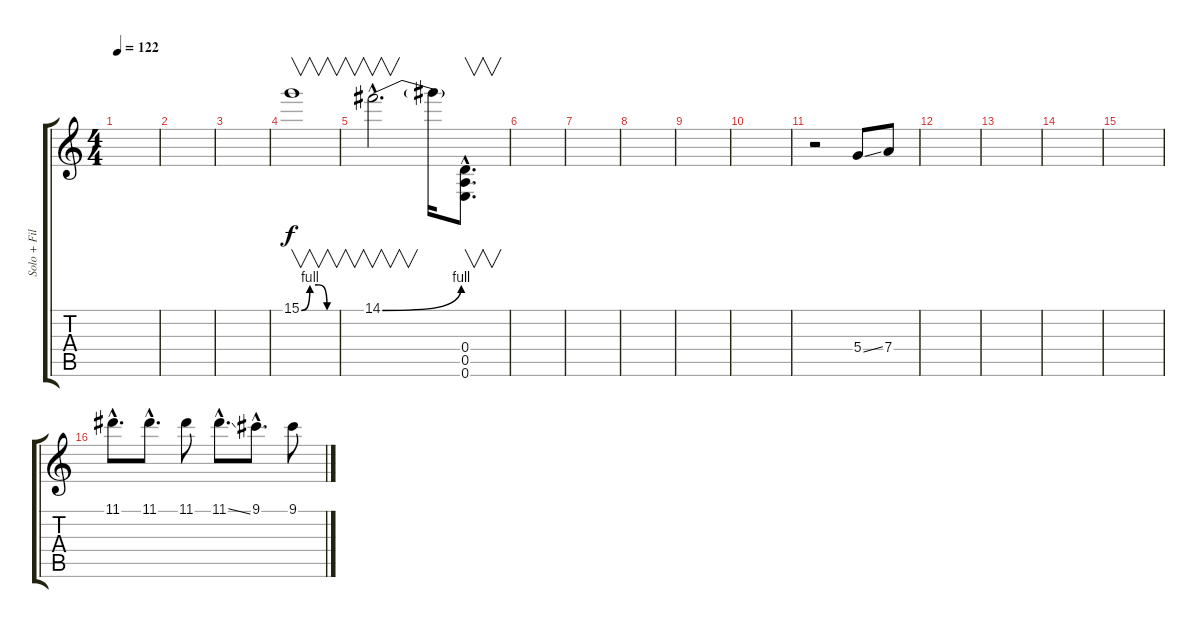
\track ("Solo + Fill Intro Outro" "Solo + Fil") {instrument distortionguitar}
\staff {score tabs}
\tuning (E4 B3 G3 D3 A2 E2) {hide}
\ts (4 4)
\tempo 122
\clef g2
\ks c
|
|
|
15.1{be (custom 0 0 15 4 30 4 45 0 60 0)}.1{v volume 4 balance 0} |
14.1{be (bend 0 0 60 4) hac}.2{v d} 14.1{t}.16 (0.4{hac} 0.5{hac} 0.6{hac}).8{v d} |
|
|
|
|
|
r.2 5.4{ss}.8 7.4.8 |
|
|
|
|
11.1{hac}.8{d volume 0} 11.1{hac}.8{d} 11.1.8 11.1{ss hac}.8{d} 9.1{hac}.8{d} 9.1{ss}.8
